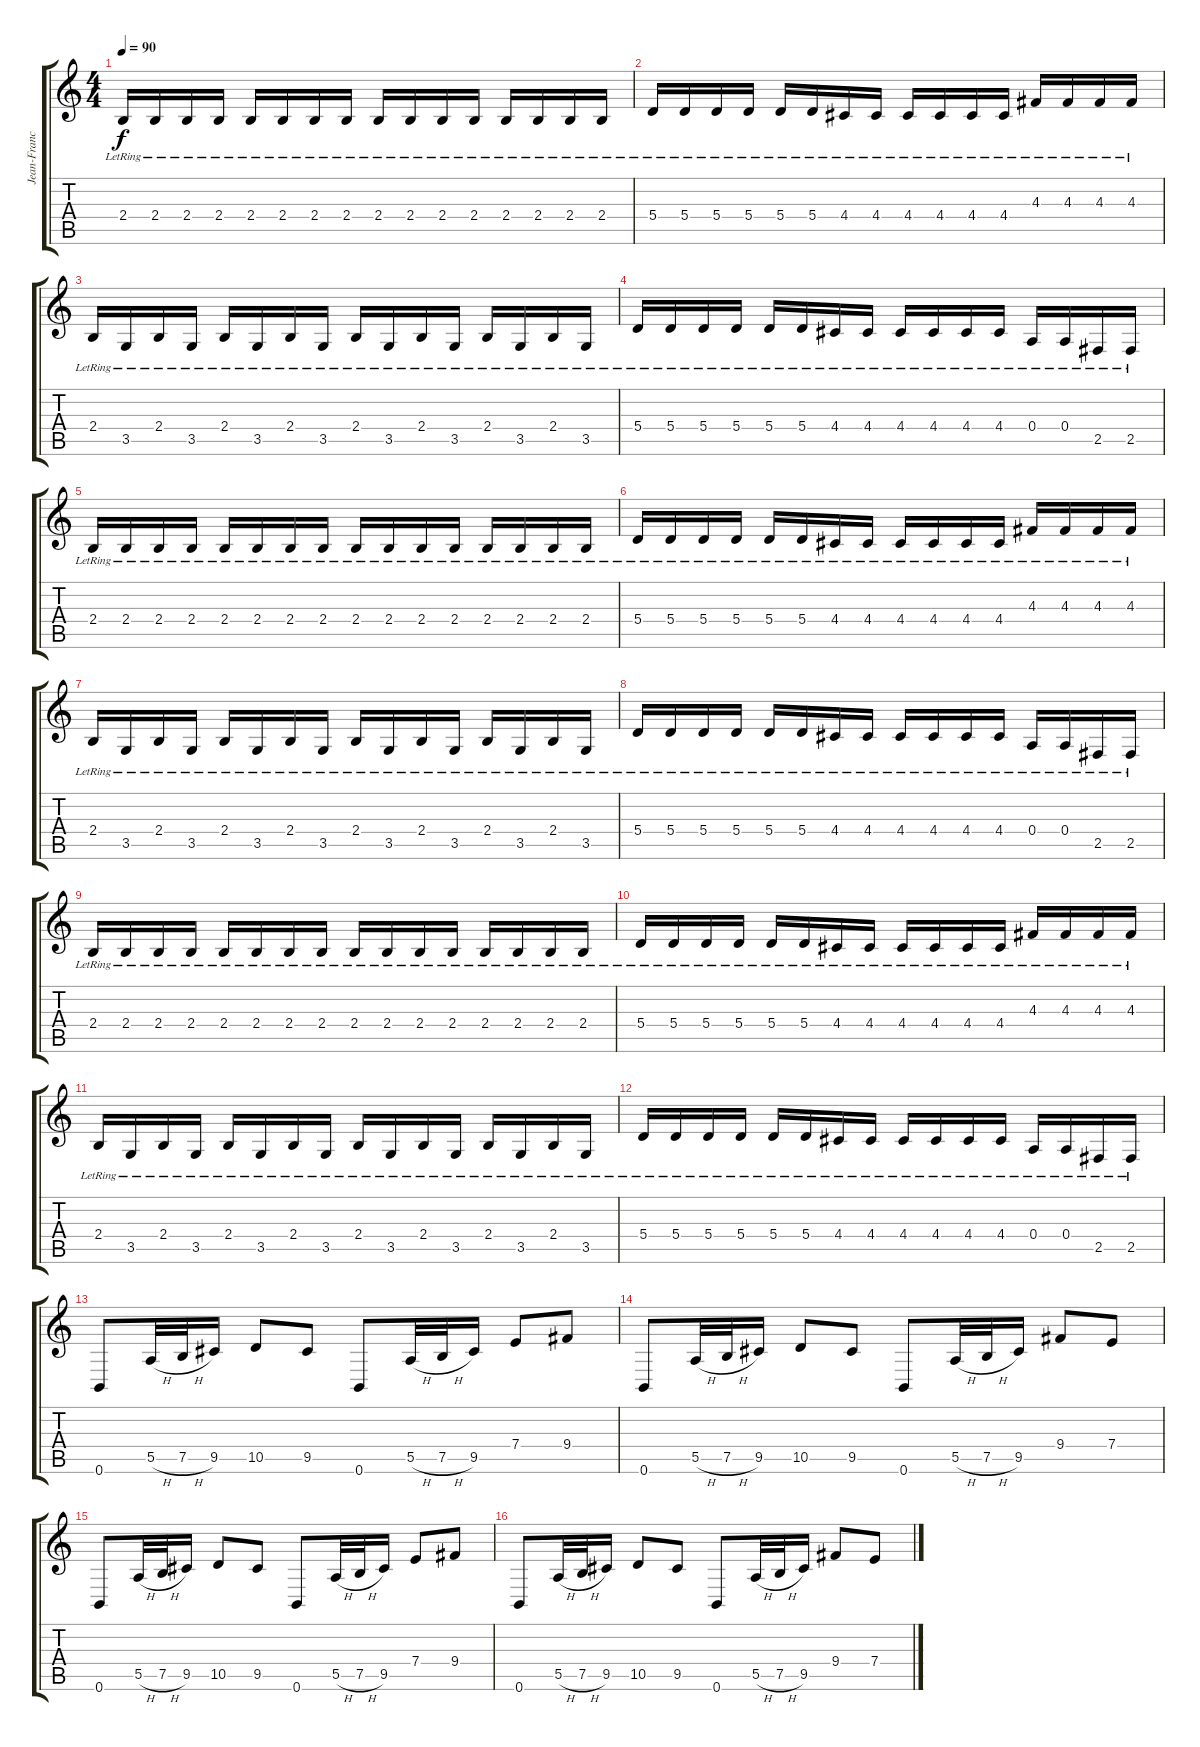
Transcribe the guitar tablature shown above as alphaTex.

\track ("Jean-Francois Dagenals (Lead)" "Jean-Franc") {instrument distortionguitar}
\staff {score tabs}
\tuning (B3 Gb3 D3 A2 E2 B1) {hide}
\ts (4 4)
\tempo 90
\clef g2
\ks c
2.4{lr}.16{dy f} 2.4{lr}.16 2.4{lr}.16 2.4{lr}.16 2.4{lr}.16 2.4{lr}.16 2.4{lr}.16 2.4{lr}.16 2.4{lr}.16 2.4{lr}.16 2.4{lr}.16 2.4{lr}.16 2.4{lr}.16 2.4{lr}.16 2.4{lr}.16 2.4{lr}.16 |
5.4{lr}.16 5.4{lr}.16 5.4{lr}.16 5.4{lr}.16 5.4{lr}.16 5.4{lr}.16 4.4{lr}.16 4.4{lr}.16 4.4{lr}.16 4.4{lr}.16 4.4{lr}.16 4.4{lr}.16 4.3{lr}.16 4.3{lr}.16 4.3{lr}.16 4.3{lr}.16 |
2.4{lr}.16 3.5{lr}.16 2.4{lr}.16 3.5{lr}.16 2.4{lr}.16 3.5{lr}.16 2.4{lr}.16 3.5{lr}.16 2.4{lr}.16 3.5{lr}.16 2.4{lr}.16 3.5{lr}.16 2.4{lr}.16 3.5{lr}.16 2.4{lr}.16 3.5{lr}.16 |
5.4{lr}.16 5.4{lr}.16 5.4{lr}.16 5.4{lr}.16 5.4{lr}.16 5.4{lr}.16 4.4{lr}.16 4.4{lr}.16 4.4{lr}.16 4.4{lr}.16 4.4{lr}.16 4.4{lr}.16 0.4{lr}.16 0.4{lr}.16 2.5{lr}.16 2.5{lr}.16 |
2.4{lr}.16 2.4{lr}.16 2.4{lr}.16 2.4{lr}.16 2.4{lr}.16 2.4{lr}.16 2.4{lr}.16 2.4{lr}.16 2.4{lr}.16 2.4{lr}.16 2.4{lr}.16 2.4{lr}.16 2.4{lr}.16 2.4{lr}.16 2.4{lr}.16 2.4{lr}.16 |
5.4{lr}.16 5.4{lr}.16 5.4{lr}.16 5.4{lr}.16 5.4{lr}.16 5.4{lr}.16 4.4{lr}.16 4.4{lr}.16 4.4{lr}.16 4.4{lr}.16 4.4{lr}.16 4.4{lr}.16 4.3{lr}.16 4.3{lr}.16 4.3{lr}.16 4.3{lr}.16 |
2.4{lr}.16 3.5{lr}.16 2.4{lr}.16 3.5{lr}.16 2.4{lr}.16 3.5{lr}.16 2.4{lr}.16 3.5{lr}.16 2.4{lr}.16 3.5{lr}.16 2.4{lr}.16 3.5{lr}.16 2.4{lr}.16 3.5{lr}.16 2.4{lr}.16 3.5{lr}.16 |
5.4{lr}.16 5.4{lr}.16 5.4{lr}.16 5.4{lr}.16 5.4{lr}.16 5.4{lr}.16 4.4{lr}.16 4.4{lr}.16 4.4{lr}.16 4.4{lr}.16 4.4{lr}.16 4.4{lr}.16 0.4{lr}.16 0.4{lr}.16 2.5{lr}.16 2.5{lr}.16 |
2.4{lr}.16 2.4{lr}.16 2.4{lr}.16 2.4{lr}.16 2.4{lr}.16 2.4{lr}.16 2.4{lr}.16 2.4{lr}.16 2.4{lr}.16 2.4{lr}.16 2.4{lr}.16 2.4{lr}.16 2.4{lr}.16 2.4{lr}.16 2.4{lr}.16 2.4{lr}.16 |
5.4{lr}.16 5.4{lr}.16 5.4{lr}.16 5.4{lr}.16 5.4{lr}.16 5.4{lr}.16 4.4{lr}.16 4.4{lr}.16 4.4{lr}.16 4.4{lr}.16 4.4{lr}.16 4.4{lr}.16 4.3{lr}.16 4.3{lr}.16 4.3{lr}.16 4.3{lr}.16 |
2.4{lr}.16 3.5{lr}.16 2.4{lr}.16 3.5{lr}.16 2.4{lr}.16 3.5{lr}.16 2.4{lr}.16 3.5{lr}.16 2.4{lr}.16 3.5{lr}.16 2.4{lr}.16 3.5{lr}.16 2.4{lr}.16 3.5{lr}.16 2.4{lr}.16 3.5{lr}.16 |
5.4{lr}.16 5.4{lr}.16 5.4{lr}.16 5.4{lr}.16 5.4{lr}.16 5.4{lr}.16 4.4{lr}.16 4.4{lr}.16 4.4{lr}.16 4.4{lr}.16 4.4{lr}.16 4.4{lr}.16 0.4{lr}.16 0.4{lr}.16 2.5{lr}.16 2.5{lr}.16 |
0.6.8{balance 0 instrument distortionguitar} 5.5{h}.32 7.5{h}.32 9.5.16 10.5.8 9.5.8 0.6.8 5.5{h}.32 7.5{h}.32 9.5.16 7.4.8 9.4.8 |
0.6.8 5.5{h}.32 7.5{h}.32 9.5.16 10.5.8 9.5.8 0.6.8 5.5{h}.32 7.5{h}.32 9.5.16 9.4.8 7.4.8 |
0.6.8 5.5{h}.32 7.5{h}.32 9.5.16 10.5.8 9.5.8 0.6.8 5.5{h}.32 7.5{h}.32 9.5.16 7.4.8 9.4.8 |
0.6.8 5.5{h}.32 7.5{h}.32 9.5.16 10.5.8 9.5.8 0.6.8 5.5{h}.32 7.5{h}.32 9.5.16 9.4.8 7.4.8
